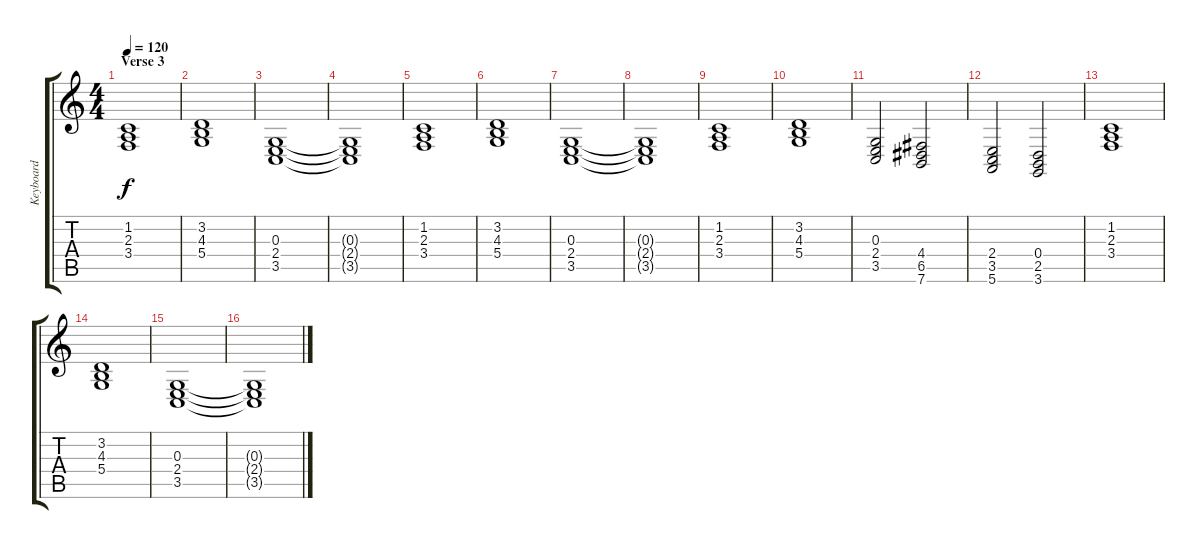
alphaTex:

\track ("Keyboard" "Keyboard") {instrument pad2warm}
\staff {score tabs}
\tuning (E4 B3 G3 D3 A2 E2) {hide}
\ts (4 4)
\section ("" "Verse 3")
\tempo 120
\clef g2
\ks c
(1.2 2.3 3.4).1{dy f} |
(3.2 4.3 5.4).1 |
(0.3 2.4 3.5).1 |
(0.3{t} 2.4{t} 3.5{t}).1 |
(1.2 2.3 3.4).1 |
(3.2 4.3 5.4).1 |
(0.3 2.4 3.5).1 |
(0.3{t} 2.4{t} 3.5{t}).1 |
(1.2 2.3 3.4).1 |
(3.2 4.3 5.4).1 |
(0.3 2.4 3.5).2 (4.4 6.5 7.6).2 |
(2.4 3.5 5.6).2 (0.4 2.5 3.6).2 |
(1.2 2.3 3.4).1 |
(3.2 4.3 5.4).1 |
(0.3 2.4 3.5).1 |
(0.3{t} 2.4{t} 3.5{t}).1
